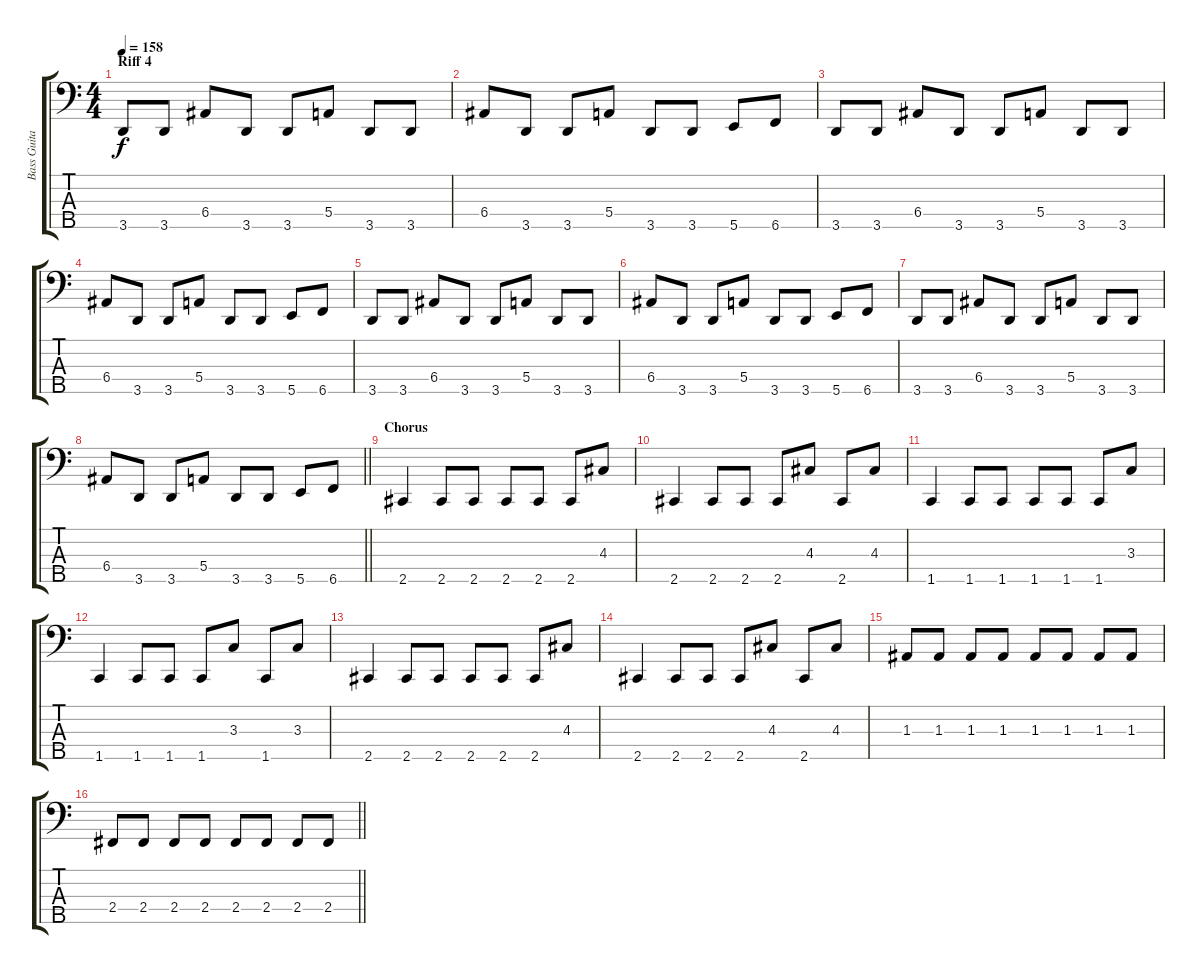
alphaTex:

\track ("Bass Guitar" "Bass Guita") {instrument electricbasspick}
\staff {score tabs}
\tuning (G2 D2 A1 E1 B0) {hide}
\ts (4 4)
\section ("" "Riff 4")
\tempo 158
\clef f4
\ks c
3.5.8{dy f} 3.5.8 6.4.8 3.5.8 3.5.8 5.4.8 3.5.8 3.5.8 |
6.4.8 3.5.8 3.5.8 5.4.8 3.5.8 3.5.8 5.5.8 6.5.8 |
3.5.8 3.5.8 6.4.8 3.5.8 3.5.8 5.4.8 3.5.8 3.5.8 |
6.4.8 3.5.8 3.5.8 5.4.8 3.5.8 3.5.8 5.5.8 6.5.8 |
3.5.8 3.5.8 6.4.8 3.5.8 3.5.8 5.4.8 3.5.8 3.5.8 |
6.4.8 3.5.8 3.5.8 5.4.8 3.5.8 3.5.8 5.5.8 6.5.8 |
3.5.8 3.5.8 6.4.8 3.5.8 3.5.8 5.4.8 3.5.8 3.5.8 |
\barLineRight lightlight
6.4.8 3.5.8 3.5.8 5.4.8 3.5.8 3.5.8 5.5.8 6.5.8 |
\section ("" "Chorus")
2.5.4 2.5.8 2.5.8 2.5.8 2.5.8 2.5.8 4.3.8 |
2.5.4 2.5.8 2.5.8 2.5.8 4.3.8 2.5.8 4.3.8 |
1.5.4 1.5.8 1.5.8 1.5.8 1.5.8 1.5.8 3.3.8 |
1.5.4 1.5.8 1.5.8 1.5.8 3.3.8 1.5.8 3.3.8 |
2.5.4 2.5.8 2.5.8 2.5.8 2.5.8 2.5.8 4.3.8 |
2.5.4 2.5.8 2.5.8 2.5.8 4.3.8 2.5.8 4.3.8 |
1.3.8 1.3.8 1.3.8 1.3.8 1.3.8 1.3.8 1.3.8 1.3.8 |
\barLineRight lightlight
2.4.8 2.4.8 2.4.8 2.4.8 2.4.8 2.4.8 2.4.8 2.4.8
